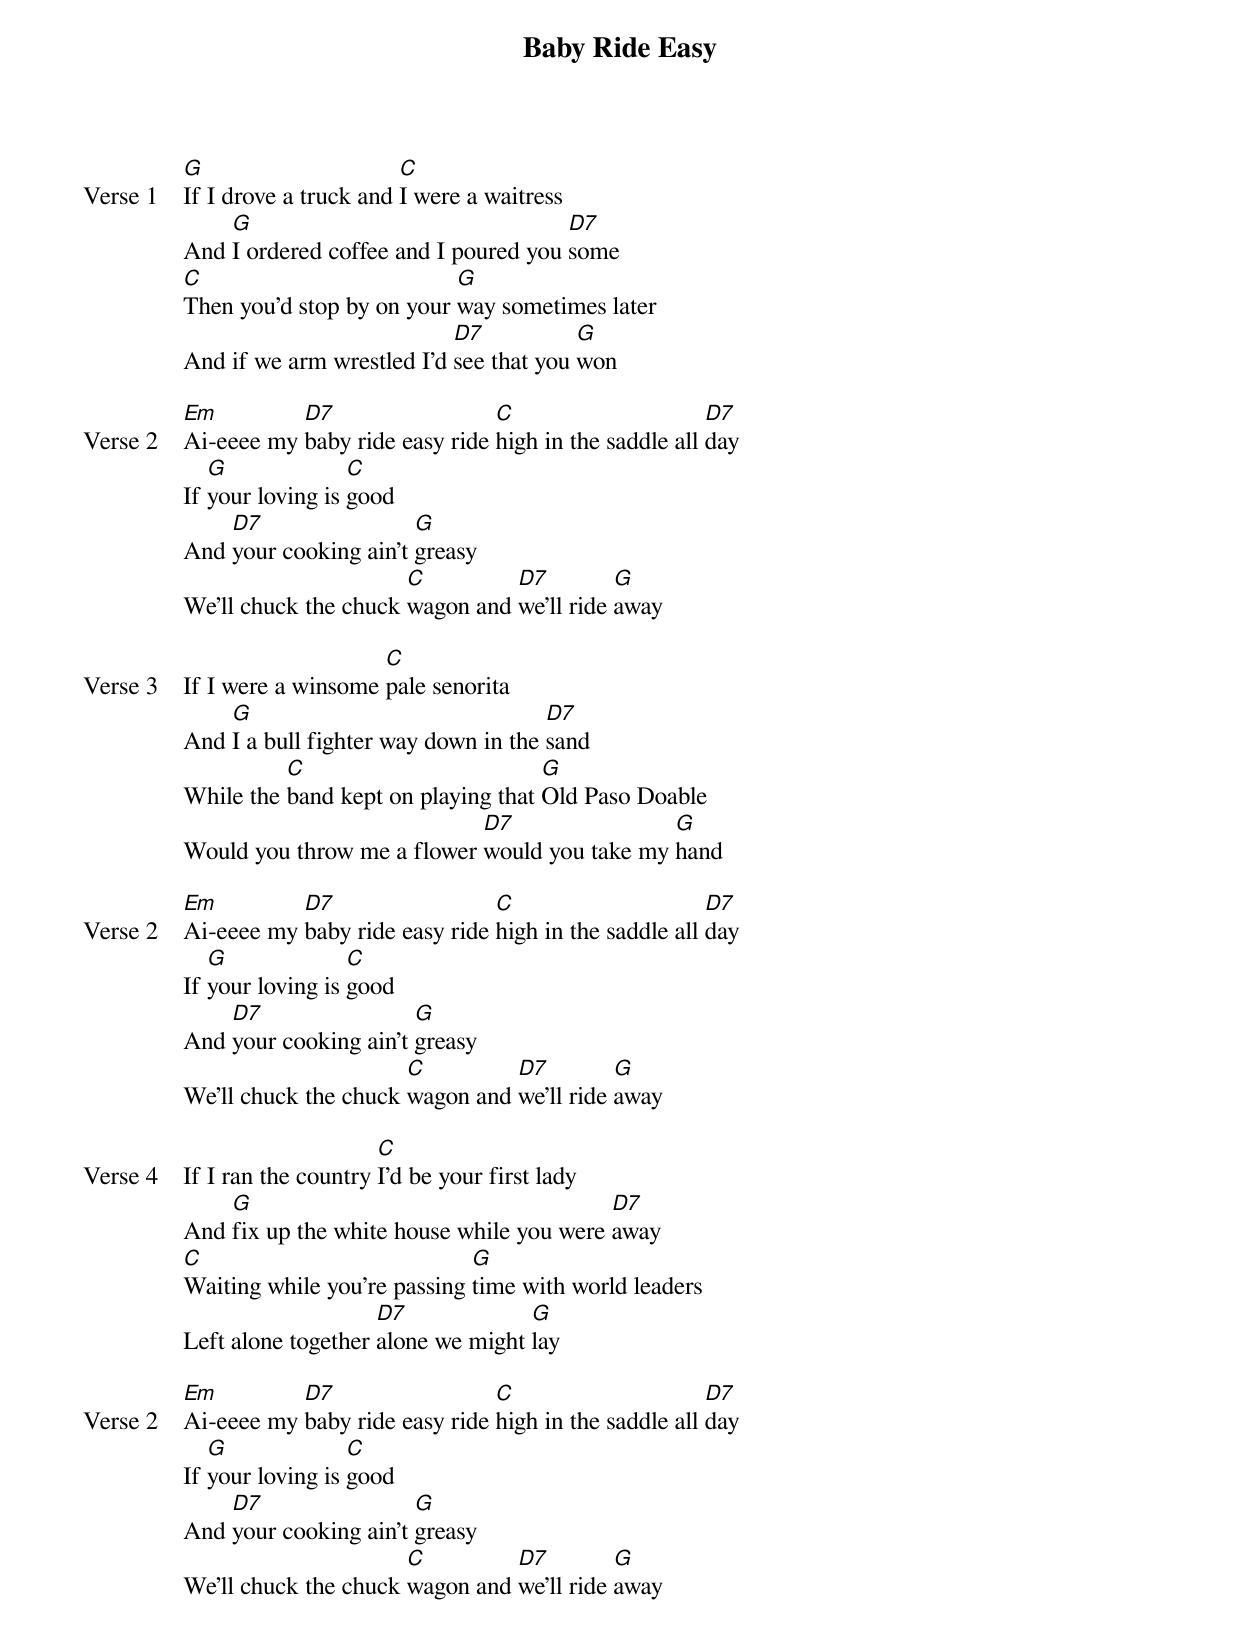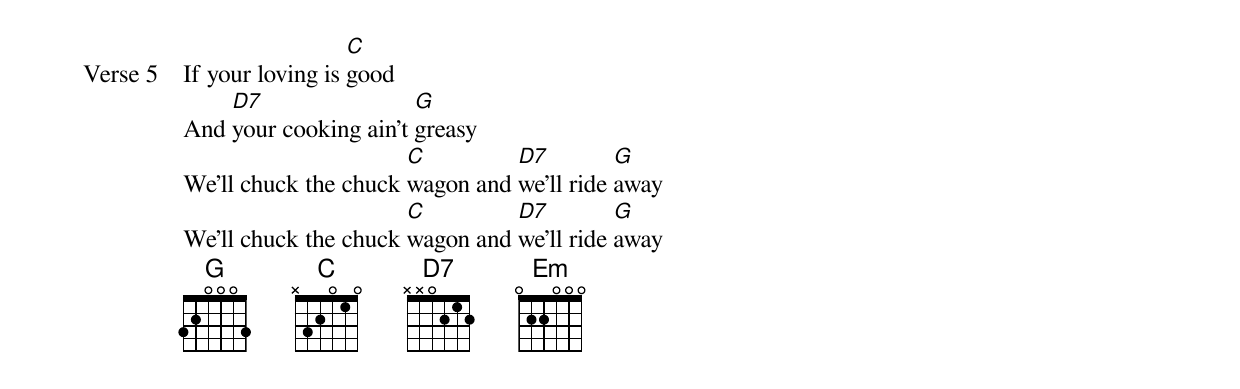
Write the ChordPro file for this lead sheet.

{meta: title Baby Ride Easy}
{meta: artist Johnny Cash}
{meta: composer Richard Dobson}

{start_of_verse: Verse 1}
[G]If I drove a truck and [C]I were a waitress
And [G]I ordered coffee and I poured you [D7]some
[C]Then you'd stop by on your [G]way sometimes later
And if we arm wrestled I'd [D7]see that you [G]won
{end_of_verse}

{start_of_verse: Verse 2}
[Em]Ai-eeee my [D7]baby ride easy ride [C]high in the saddle all [D7]day
If [G]your loving is [C]good
And [D7]your cooking ain't [G]greasy
We'll chuck the chuck [C]wagon and [D7]we'll ride [G]away
{end_of_verse}

{start_of_verse: Verse 3}
If I were a winsome [C]pale senorita
And [G]I a bull fighter way down in the [D7]sand
While the [C]band kept on playing that [G]Old Paso Doable
Would you throw me a flower [D7]would you take my [G]hand
{end_of_verse}

{start_of_verse: Verse 2}
[Em]Ai-eeee my [D7]baby ride easy ride [C]high in the saddle all [D7]day
If [G]your loving is [C]good
And [D7]your cooking ain't [G]greasy
We'll chuck the chuck [C]wagon and [D7]we'll ride [G]away
{end_of_verse}

{start_of_verse: Verse 4}
If I ran the country [C]I'd be your first lady
And [G]fix up the white house while you were [D7]away
[C]Waiting while you're passing [G]time with world leaders
Left alone together [D7]alone we might [G]lay
{end_of_verse}

{start_of_verse: Verse 2}
[Em]Ai-eeee my [D7]baby ride easy ride [C]high in the saddle all [D7]day
If [G]your loving is [C]good
And [D7]your cooking ain't [G]greasy
We'll chuck the chuck [C]wagon and [D7]we'll ride [G]away
{end_of_verse}

{start_of_verse: Verse 5}
If your loving is [C]good
And [D7]your cooking ain't [G]greasy
We'll chuck the chuck [C]wagon and [D7]we'll ride [G]away
We'll chuck the chuck [C]wagon and [D7]we'll ride [G]away
{end_of_verse}
